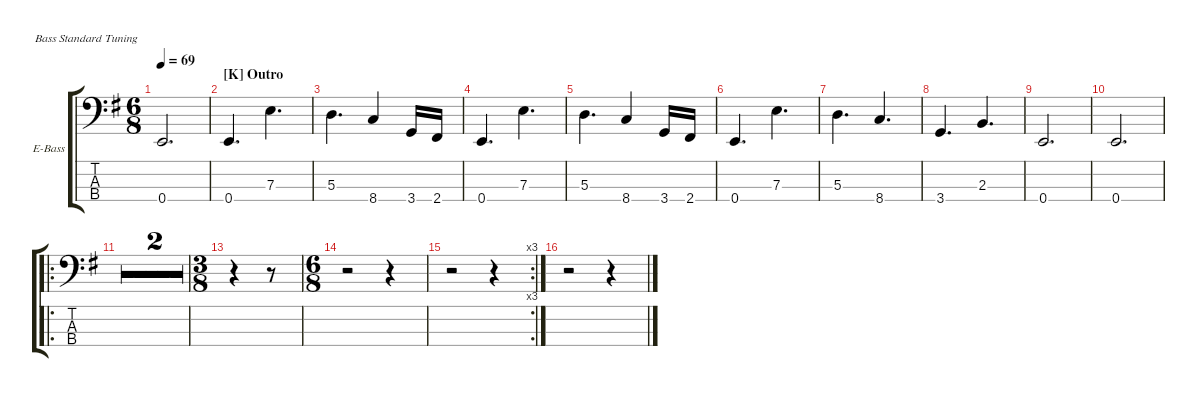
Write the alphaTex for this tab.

\hideDynamics
\bracketExtendMode groupsimilarinstruments
\firstSystemTrackNameOrientation horizontal
\otherSystemsTrackNameOrientation horizontal
\track ("E-Bass" "E-Bass") {multiBarRest instrument fretlessbass}
\staff {score tabs}
\tuning (G2 D2 A1 E1)
\ts (6 8)
\tempo 69
\clef f4
\ks g
0.4.2{d dy f} |
\section ("K" "Outro ")
0.4.4{d} 7.3.4{d} |
5.3.4{d} 8.4.4 3.4.16 2.4.16 |
0.4.4{d} 7.3.4{d} |
5.3.4{d} 8.4.4 3.4.16 2.4.16 |
0.4.4{d} 7.3.4{d} |
5.3.4{d} 8.4.4{d} |
3.4.4{d} 2.3.4{d} |
0.4.2{d} |
0.4.2{d dy mp} |
\ro
r.2 r.4 |
r.2 r.4 |
\ts (3 8)
r.4 r.8 |
\ts (6 8)
r.2 r.4 |
\rc 3
r.2 r.4 |
r.2 r.4
